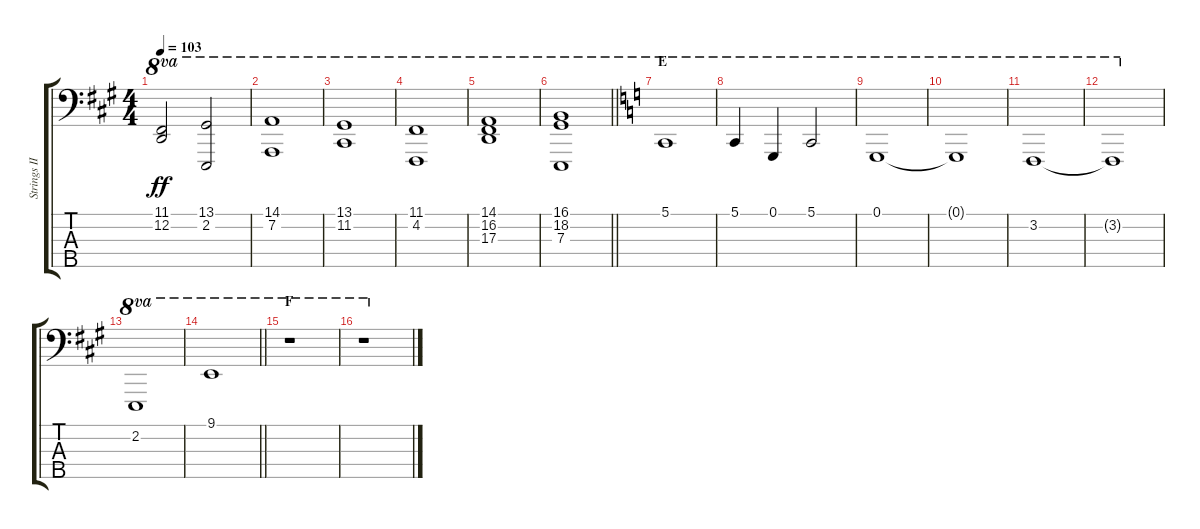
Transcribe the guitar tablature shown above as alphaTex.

\track ("Strings III" "Strings II") {instrument stringensemble1}
\staff {score tabs}
\tuning (G2 D2 A1 E1 B0) {hide}
\ts (4 4)
\tempo 103
\clef f4
\ks a
(11.1 12.2).2{ot 8va dy ff} (13.1 2.2).2{ot 8va} |
(14.1 7.2).1{ot 8va} |
(13.1 11.2).1{ot 8va} |
(11.1 4.2).1{ot 8va} |
(14.1 16.2 17.3).1{ot 8va} |
\barLineRight lightlight
(16.1 18.2 7.3).1{ot 8va} |
\section ("" "E")
\ks c
5.1.1{ot 8va} |
5.1.4{ot 8va} 0.1.4{ot 8va} 5.1.2{ot 8va} |
0.1.1{ot 8va} |
0.1{t}.1{ot 8va} |
3.2.1{ot 8va} |
3.2{t}.1{ot 8va} |
\ks a
2.2.1{ot 8va} |
\barLineRight lightlight
9.1.1{ot 8va} |
\section ("" "F")
r.1{ot 8va} |
r.1{ot 8va}
